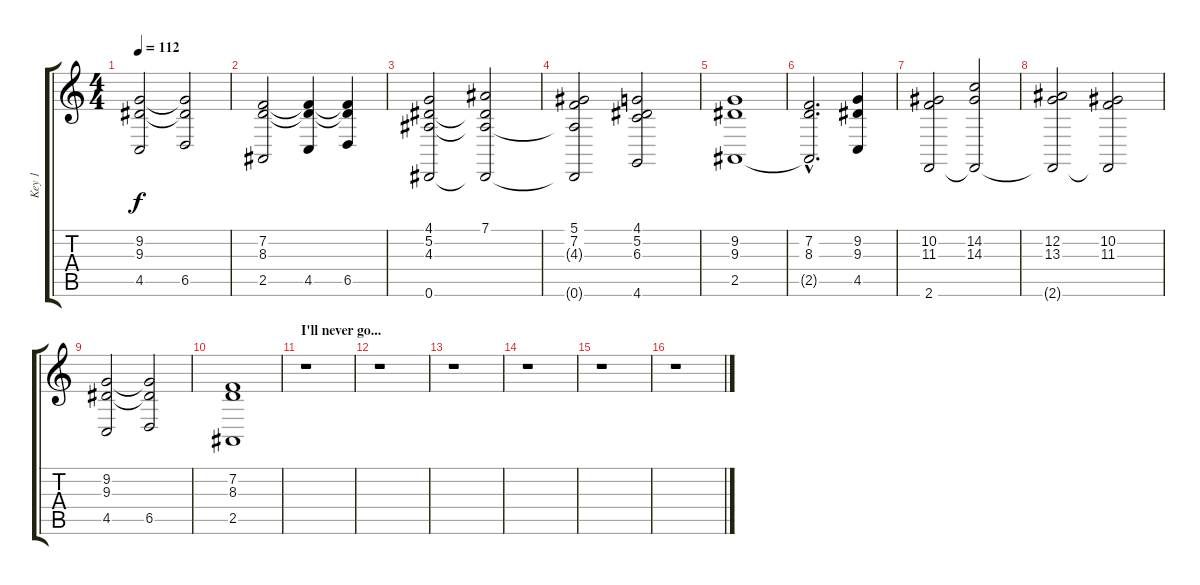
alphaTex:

\track ("Key 1" "Key 1") {instrument synthstrings1}
\staff {score tabs}
\tuning (Eb4 Bb3 Gb3 Db3 Ab2 Eb2) {hide}
\ts (4 4)
\tempo 112
\clef g2
\ks c
(9.2 9.3 4.5).2{dy f} (9.2{t} 9.3{t} 6.5).2 |
(7.2 8.3 2.5).2 (7.2{t} 8.3{t} 4.5).4 (7.2{t} 8.3{t} 6.5).4 |
(4.1 5.2 4.3 0.6).2 (7.1 5.2{t} 4.3{t} 0.6{t}).2 |
(5.1 7.2 4.3{t} 0.6{t}).2 (4.1 5.2 6.3 4.6).2 |
(9.2 9.3 2.5).1 |
(7.2{hac} 8.3{hac} 2.5{hac t}).2{d} (9.2 9.3 4.5).4 |
(10.2 11.3 2.6).2 (14.2 14.3 2.6{t}).2 |
(12.2 13.3 2.6{t}).2 (10.2 11.3 2.6{t}).2 |
(9.2 9.3 4.5).2 (9.2{t} 9.3{t} 6.5).2 |
(7.2 8.3 2.5).1 |
\section ("" "I'll never go...")
r.1 |
r.1 |
r.1 |
r.1 |
r.1 |
r.1
